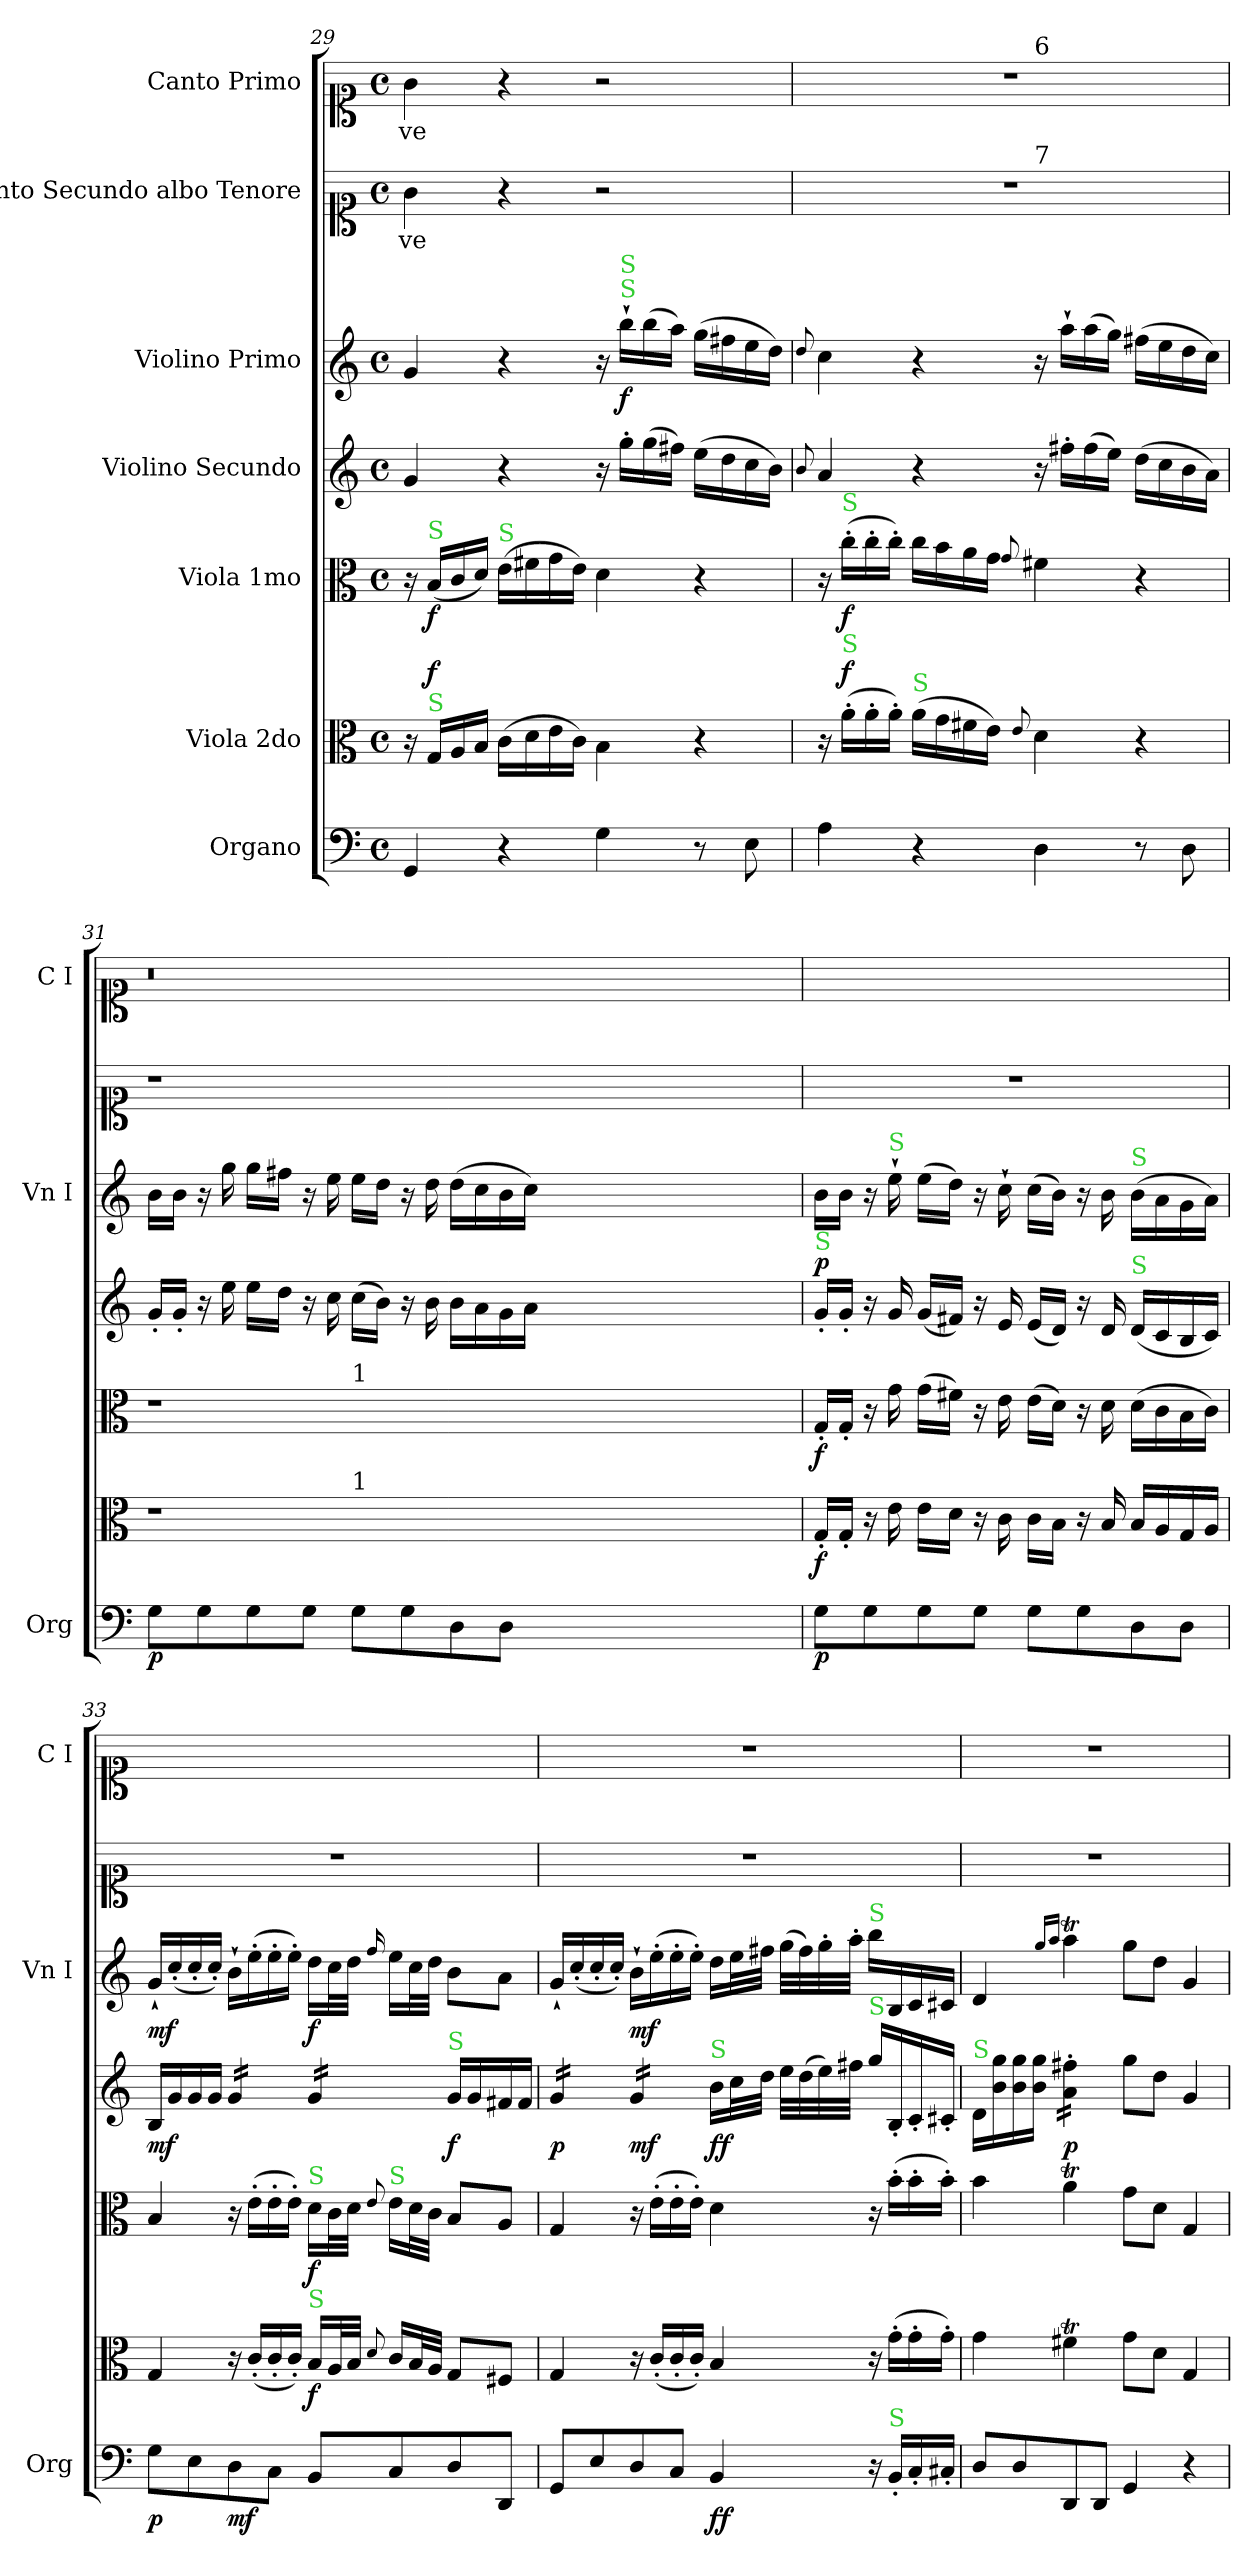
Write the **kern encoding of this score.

**kern	**dynam	**kern	**dynam	**kern	**dynam	**kern	**dynam	**kern	**dynam	**kern	**text	**kern	**text
*part7	*part7	*part6	*part6	*part5	*part5	*part4	*part4	*part3	*part3	*part2	*part2	*part1	*part1
*staff7	*staff7	*staff6	*staff6	*staff5	*staff5	*staff4	*staff4	*staff3	*staff3	*staff2	*staff2	*staff1	*staff1
*I"Organo	*	*I"Viola 2do	*	*I"Viola 1mo	*	*I"Violino Secundo	*	*I"Violino Primo	*	*I"Canto Secundo albo Tenore	*	*I"Canto Primo	*
*I'Org	*	*	*	*	*	*	*	*I'Vn I	*	*	*	*I'C I	*
*clefF4	*	*clefC3	*	*clefC3	*	*clefG2	*	*clefG2	*	*clefC1	*	*clefC1	*
*k[]	*	*k[]	*	*k[]	*	*k[]	*	*k[]	*	*k[]	*	*k[]	*
*C:	*	*C:	*	*C:	*	*C:	*	*C:	*	*C:	*	*C:	*
*M4/4	*	*M4/4	*	*M4/4	*	*M4/4	*	*M4/4	*	*M4/4	*	*M4/4	*
*met(c)	*	*met(c)	*	*met(c)	*	*met(c)	*	*met(c)	*	*met(c)	*	*met(c)	*
=29	=29	=29	=29	=29	=29	=29	=29	=29	=29	=29	=29	=29	=29
4GG/	.	16r	.	16r	.	4g/	.	4g/	.	4g\	-ve	4g\	-ve
!	!	!	!	!LO:TX:a:color=limegreen:t=S	!	!	!	!	!	!	!	!	!
!	!	!LO:TX:a:color=limegreen:t=S	!	!	!	!	!	!	!	!	!	!	!
!	!	!	!LO:DY:a	!	!LO:DY:b	!	!	!	!	!	!	!	!
.	.	16G/LL	f	(16B/LL	f	.	.	.	.	.	.	.	.
.	.	16A/	.	16c/	.	.	.	.	.	.	.	.	.
.	.	16B/JJ	.	16d/JJ)	.	.	.	.	.	.	.	.	.
!	!	!	!	!LO:TX:a:color=limegreen:t=S	!	!	!	!	!	!	!	!	!
4r	.	(16c\LL	.	(16e\LL	.	4r	.	4r	.	4r	.	4r	.
.	.	16d\	.	16f#X\	.	.	.	.	.	.	.	.	.
.	.	16e\	.	16g\	.	.	.	.	.	.	.	.	.
.	.	16c\JJ)	.	16e\JJ)	.	.	.	.	.	.	.	.	.
4G\	.	4B\	.	4d\	.	16r	.	16r	.	2r	.	2r	.
!	!	!	!	!	!	!	!	!LO:TX:a:color=limegreen:t=S	!	!	!	!	!
!	!	!	!	!	!	!	!	!LO:TX:a:color=limegreen:t=S	!	!	!	!	!
!	!	!	!	!	!	!	!	!	!LO:DY:b	!	!	!	!
.	.	.	.	.	.	16gg'\LL	.	16bb`\LL	f	.	.	.	.
.	.	.	.	.	.	(16gg\	.	(16bb\	.	.	.	.	.
.	.	.	.	.	.	16ff#X\JJ)	.	16aa\JJ)	.	.	.	.	.
8r	.	4r	.	4r	.	(16ee\LL	.	(16gg\LL	.	.	.	.	.
.	.	.	.	.	.	16dd\	.	16ff#X\	.	.	.	.	.
8E\	.	.	.	.	.	16cc\	.	16ee\	.	.	.	.	.
.	.	.	.	.	.	16b\JJ)	.	16dd\JJ)	.	.	.	.	.
=30	=30	=30	=30	=30	=30	=30	=30	=30	=30	=30	=30	=30	=30
.	.	.	.	.	.	8qqb/	.	8qqdd/	.	.	.	.	.
!	!	!	!	!	!	!	!	!	!	!	!	!LO:TX:a:color=limegreen:t=S	!
!	!	!	!	!	!	!	!	!	!	!LO:TX:a:color=limegreen:t=S	!	!	!
*	*	*	*	*	*	*	*	*	*	*^	*	*^	*
4A\	.	16r	.	16r	.	4a/	.	4cc\	.	1r	2ryy	.	1r	2ryy	.
!	!	!	!	!LO:TX:a:color=limegreen:t=S	!	!	!	!	!	!	!	!	!	!	!
!	!	!LO:TX:a:color=limegreen:t=S	!	!	!	!	!	!	!	!	!	!	!	!	!
!	!	!	!LO:DY:a	!	!LO:DY:b	!	!	!	!	!	!	!	!	!	!
.	.	(16a'\LL	f	(16cc'\LL	f	.	.	.	.	.	.	.	.	.	.
.	.	16a'\	.	16cc'\	.	.	.	.	.	.	.	.	.	.	.
.	.	16a'\JJ)	.	16cc'\JJ)	.	.	.	.	.	.	.	.	.	.	.
!	!	!LO:TX:a:color=limegreen:t=S	!	!	!	!	!	!	!	!	!	!	!	!	!
4r	.	(16a\LL	.	16cc\LL	.	4r	.	4r	.	.	.	.	.	.	.
.	.	16g\	.	16b\	.	.	.	.	.	.	.	.	.	.	.
.	.	16f#X\	.	16a\	.	.	.	.	.	.	.	.	.	.	.
.	.	16e\JJ)	.	16g\JJ	.	.	.	.	.	.	.	.	.	.	.
.	.	8qqe/	.	8qqg/	.	.	.	.	.	.	.	.	.	.	.
!	!	!	!	!	!	!	!	!	!	!	!	!	!	!LO:TX:a:t=6	!
!	!	!	!	!	!	!	!	!	!	!	!LO:TX:a:t=7	!	!	!	!
4D\	.	4d\	.	4f#X\	.	16r	.	16r	.	.	2ryy	.	.	2ryy	.
.	.	.	.	.	.	16ff#X'\LL	.	16aa`\LL	.	.	.	.	.	.	.
.	.	.	.	.	.	(16ff#\	.	(16aa\	.	.	.	.	.	.	.
.	.	.	.	.	.	16ee\JJ)	.	16gg\JJ)	.	.	.	.	.	.	.
8r	.	4r	.	4r	.	(16dd\LL	.	(16ff#X\LL	.	.	.	.	.	.	.
.	.	.	.	.	.	16cc\	.	16ee\	.	.	.	.	.	.	.
8D\	.	.	.	.	.	16b\	.	16dd\	.	.	.	.	.	.	.
.	.	.	.	.	.	16a\JJ)	.	16cc\JJ)	.	.	.	.	.	.	.
=31	=31	=31	=31	=31	=31	=31	=31	=31	=31	=31	=31	=31	=31	=31	=31
!	!	!	!	!LO:TX:a:color=limegreen:t=S	!	!	!	!	!	!	!	!	!	!	!
!	!	!LO:TX:a:color=limegreen:t=S	!	!	!	!	!	!	!	!	!	!	!	!	!
!	!LO:DY:b	!	!	!	!	!	!	!	!	!	!	!	!	!	!
*	*	*	*	*	*	*	*	*	*	*v	*v	*	*	*	*
*	*	*^	*	*^	*	*	*	*	*	*	*	*v	*v	*
8G\L	p	1r	2ryy	.	1r	2ryy	.	16g'/LL	.	16b\LL	.	1r	.	0.r	.
.	.	.	.	.	.	.	.	16g'/JJ	.	16b\JJ	.	.	.	.	.
8G\	.	.	.	.	.	.	.	16r	.	16r	.	.	.	.	.
.	.	.	.	.	.	.	.	16ee\	.	16gg\	.	.	.	.	.
8G\	.	.	.	.	.	.	.	16ee\LL	.	16gg\LL	.	.	.	.	.
.	.	.	.	.	.	.	.	16dd\JJ	.	16ff#X\JJ	.	.	.	.	.
8G\J	.	.	.	.	.	.	.	16r	.	16r	.	.	.	.	.
.	.	.	.	.	.	.	.	16cc\	.	16ee\	.	.	.	.	.
!	!	!	!	!	!	!LO:TX:a:t=1	!	!	!	!	!	!	!	!	!
!	!	!	!LO:TX:a:t=1	!	!	!	!	!	!	!	!	!	!	!	!
8G\L	.	.	1ryy	.	.	1ryy	.	(16cc\LL	.	16ee\LL	.	.	.	.	.
.	.	.	.	.	.	.	.	16b\JJ)	.	16dd\JJ	.	.	.	.	.
8G\	.	.	.	.	.	.	.	16r	.	16r	.	.	.	.	.
.	.	.	.	.	.	.	.	16b\	.	16dd\	.	.	.	.	.
8D\	.	.	.	.	.	.	.	16b\LL	.	(16dd\LL	.	.	.	.	.
.	.	.	.	.	.	.	.	16a\	.	16cc\	.	.	.	.	.
8D\J	.	.	.	.	.	.	.	16g\	.	16b\	.	.	.	.	.
.	.	.	.	.	.	.	.	16a\JJ	.	16cc\JJ)	.	.	.	.	.
0ryy	.	0ryy	.	.	0ryy	.	.	0ryy	.	0ryy	.	0ryy	.	.	.
.	.	.	1.ryy	.	.	1.ryy	.	.	.	.	.	.	.	.	.
=32	=32	=32	=32	=32	=32	=32	=32	=32	=32	=32	=32	=32	=32	=32	=32
!	!	!	!	!	!	!	!	!LO:TX:a:color=limegreen:t=S	!	!	!	!	!	!	!
!	!	!	!	!	!LO:TX:a:color=limegreen:t=S	!	!	!	!	!	!	!	!	!	!
!	!	!LO:TX:a:color=limegreen:t=S	!	!	!	!	!	!	!	!	!	!	!	!	!
!	!LO:DY:b	!	!	!LO:DY:b	!	!	!LO:DY:b	!	!LO:DY:a	!	!	!	!	!	!
*	*	*v	*v	*	*	*	*	*	*	*	*	*	*	*	*
*	*	*	*	*v	*v	*	*	*	*	*	*	*	*	*
8G\L	p	16G'/LL	f	16G'/LL	f	16g'/LL	p	16b\LL	.	1r	.	1ryy	.
.	.	16G'/JJ	.	16G'/JJ	.	16g'/JJ	.	16b\JJ	.	.	.	.	.
8G\	.	16r	.	16r	.	16r	.	16r	.	.	.	.	.
!	!	!	!	!	!	!	!	!LO:TX:a:color=limegreen:t=S	!	!	!	!	!
.	.	16e\	.	16g\	.	16g/	.	16ee`\	.	.	.	.	.
8G\	.	16e\LL	.	(16g\LL	.	(16g/LL	.	(16ee\LL	.	.	.	.	.
.	.	16d\JJ	.	16f#X\JJ)	.	16f#X/JJ)	.	16dd\JJ)	.	.	.	.	.
8G\J	.	16r	.	16r	.	16r	.	16r	.	.	.	.	.
.	.	16c\	.	16e\	.	16e/	.	16cc`\	.	.	.	.	.
8G\L	.	16c\LL	.	(16e\LL	.	(16e/LL	.	(16cc\LL	.	.	.	.	.
.	.	16B\JJ	.	16d\JJ)	.	16d/JJ)	.	16b\JJ)	.	.	.	.	.
8G\	.	16r	.	16r	.	16r	.	16r	.	.	.	.	.
.	.	16B/	.	16d\	.	16d/	.	16b\	.	.	.	.	.
!	!	!	!	!	!	!	!	!LO:TX:a:color=limegreen:t=S	!	!	!	!	!
!	!	!	!	!	!	!LO:TX:a:color=limegreen:t=S	!	!	!	!	!	!	!
8D\	.	16B/LL	.	(16d\LL	.	(16d/LL	.	(16b\LL	.	.	.	.	.
.	.	16A/	.	16c\	.	16c/	.	16a\	.	.	.	.	.
8D\J	.	16G/	.	16B\	.	16B/	.	16g\	.	.	.	.	.
.	.	16A/JJ	.	16c\JJ)	.	16c/JJ)	.	16a\JJ)	.	.	.	.	.
=33	=33	=33	=33	=33	=33	=33	=33	=33	=33	=33	=33	=33	=33
!	!LO:DY:b	!	!	!	!	!	!LO:DY:b	!	!LO:DY:b	!	!	!	!
8G\L	p	4G/	.	4B/	.	16B/LL	mf	16g`/LL	mf	1r	.	1ryy	.
.	.	.	.	.	.	16g/	.	(16cc'/	.	.	.	.	.
8E\	.	.	.	.	.	16g/	.	16cc'/	.	.	.	.	.
.	.	.	.	.	.	16g/JJ	.	16cc'/JJ)	.	.	.	.	.
!	!LO:DY:b	!	!	!	!	!	!	!	!	!	!	!	!
*	*	*	*	*	*	*tremolo	*	*	*	*	*	*	*
8D\	mf	16r	.	16r	.	16g/LL	.	16b`\LL	.	.	.	.	.
.	.	(16c'/LL	.	(16e'\LL	.	16g/	.	(16ee'\	.	.	.	.	.
8C\J	.	16c'/	.	16e'\	.	16g/	.	16ee'\	.	.	.	.	.
.	.	16c'/JJ)	.	16e'\JJ)	.	16g/JJ	.	16ee'\JJ)	.	.	.	.	.
!	!	!	!	!LO:TX:a:color=limegreen:t=S	!	!	!	!	!	!	!	!	!
!	!	!LO:TX:a:color=limegreen:t=S	!	!	!	!	!	!	!	!	!	!	!
!	!	!	!LO:DY:b	!	!LO:DY:b	!	!	!	!LO:DY:b	!	!	!	!
8BB/L	.	16B/LL	f	16d\LL	f	16g/LL	.	16dd\LL	f	.	.	.	.
.	.	32A/L	.	32c\L	.	16g/	.	32cc\L	.	.	.	.	.
.	.	32B/JJJ	.	32d\JJJ	.	.	.	32dd\JJJ	.	.	.	.	.
.	.	8qqd/	.	8qqe/	.	.	.	16qqff/	.	.	.	.	.
!	!	!	!	!LO:TX:a:color=limegreen:t=S	!	!	!	!	!	!	!	!	!
8C/	.	16c/LL	.	16e\LL	.	16g/	.	16ee\LL	.	.	.	.	.
.	.	32B/L	.	32d\L	.	16g/JJ	.	32cc\L	.	.	.	.	.
*	*	*	*	*	*	*Xtremolo	*	*	*	*	*	*	*
.	.	32A/JJJ	.	32c\JJJ	.	.	.	32dd\JJJ	.	.	.	.	.
!	!	!	!	!	!	!LO:TX:a:color=limegreen:t=S	!	!	!	!	!	!	!
!	!	!	!	!	!	!	!LO:DY:b	!	!	!	!	!	!
8D/	.	8G/L	.	8B/L	.	16g/LL	f	8b\L	.	.	.	.	.
.	.	.	.	.	.	16g/	.	.	.	.	.	.	.
8DD/J	.	8F#X/J	.	8A/J	.	16f#X/	.	8a\J	.	.	.	.	.
.	.	.	.	.	.	16f#/JJ	.	.	.	.	.	.	.
=34	=34	=34	=34	=34	=34	=34	=34	=34	=34	=34	=34	=34	=34
!	!	!	!	!	!	!LO:TX:a:color=limegreen:t=S	!	!	!	!	!	!	!
!	!	!	!	!	!	!	!LO:DY:b	!	!	!	!	!	!
*	*	*	*	*	*	*tremolo	*	*	*	*	*	*	*
8GG/L	.	4G/	.	4G/	.	16g/LL	p	16g`/LL	.	1r	.	1r	.
.	.	.	.	.	.	16g/	.	(16cc'/	.	.	.	.	.
8E/	.	.	.	.	.	16g/	.	16cc'/	.	.	.	.	.
.	.	.	.	.	.	16g/JJ	.	16cc'/JJ)	.	.	.	.	.
!	!	!	!	!	!	!	!LO:DY:b	!	!LO:DY:b	!	!	!	!
8D/	.	16r	.	16r	.	16g/LL	mf	16b`\LL	mf	.	.	.	.
.	.	(16c'/LL	.	(16e'\LL	.	16g/	.	(16ee'\	.	.	.	.	.
8C/J	.	16c'/	.	16e'\	.	16g/	.	16ee'\	.	.	.	.	.
.	.	16c'/JJ)	.	16e'\JJ)	.	16g/JJ	.	16ee'\JJ)	.	.	.	.	.
*	*	*	*	*	*	*Xtremolo	*	*	*	*	*	*	*
!	!	!	!	!	!	!LO:TX:a:color=limegreen:t=S	!	!	!	!	!	!	!
!	!LO:DY:b	!	!	!	!	!	!LO:DY:b	!	!	!	!	!	!
4BB/	ff	4B/	.	4d\	.	16b\LL	ff	16dd\LL	.	.	.	.	.
.	.	.	.	.	.	32cc\L	.	32ee\L	.	.	.	.	.
.	.	.	.	.	.	32dd\JJJ	.	32ff#X\JJJ	.	.	.	.	.
.	.	.	.	.	.	32ee\LLL	.	(32gg\LLL	.	.	.	.	.
.	.	.	.	.	.	(32dd\	.	32ff#\)	.	.	.	.	.
.	.	.	.	.	.	32ee\)	.	32gg'\	.	.	.	.	.
.	.	.	.	.	.	32ff#X\JJJ	.	32aa'\JJJ	.	.	.	.	.
!	!	!	!	!	!	!	!	!LO:TX:a:color=limegreen:t=S	!	!	!	!	!
!	!	!	!	!	!	!LO:TX:a:color=limegreen:t=S	!	!	!	!	!	!	!
16r	.	16r	.	16r	.	16gg\LL	.	16bb\LL	.	.	.	.	.
!LO:TX:a:color=limegreen:t=S	!	!	!	!	!	!	!	!	!	!	!	!	!
16BB'/LL	.	(16g'\LL	.	(16b'\LL	.	16B'/	.	16B/	.	.	.	.	.
16C'/	.	16g'\	.	16b'\	.	16c'/	.	16c/	.	.	.	.	.
16C#X'/JJ	.	16g'\JJ)	.	16b'\JJ)	.	16c#X'/JJ	.	16c#X/JJ	.	.	.	.	.
=35	=35	=35	=35	=35	=35	=35	=35	=35	=35	=35	=35	=35	=35
!	!	!	!	!	!	!LO:TX:a:color=limegreen:t=S	!	!	!	!	!	!	!
8D/L	.	4g\	.	4b\	.	16d\LL	.	4d/	.	1r	.	1r	.
.	.	.	.	.	.	16b\ 16gg\	.	.	.	.	.	.	.
8D/	.	.	.	.	.	16b\ 16gg\	.	.	.	.	.	.	.
.	.	.	.	.	.	16b\ 16gg\JJ	.	.	.	.	.	.	.
.	.	.	.	.	.	.	.	16qqgg/LL	.	.	.	.	.
.	.	.	.	.	.	.	.	16qqaa/JJ	.	.	.	.	.
!	!	!	!	!	!	!LO:TX:a:color=limegreen:t=S	!	!	!	!	!	!	!
!	!	!	!	!	!	!	!LO:DY:b	!	!	!	!	!	!
*	*	*	*	*	*	*tremolo	*	*	*	*	*	*	*
8DD/	.	4f#Xt\	.	4aT\	.	16a'\ 16ff#X'\LL	p	4aaT\	.	.	.	.	.
.	.	.	.	.	.	16a'\ 16ff#X'\	.	.	.	.	.	.	.
8DD/J	.	.	.	.	.	16a'\ 16ff#X'\	.	.	.	.	.	.	.
.	.	.	.	.	.	16a'\ 16ff#X'\JJ	.	.	.	.	.	.	.
*	*	*	*	*	*	*Xtremolo	*	*	*	*	*	*	*
4GG/	.	8g\L	.	8g\L	.	8gg\L	.	8gg\L	.	.	.	.	.
.	.	8d\J	.	8d\J	.	8dd\J	.	8dd\J	.	.	.	.	.
4r	.	4G/	.	4G/	.	4g/	.	4g/	.	.	.	.	.
=	=	=	=	=	=	=	=	=	=	=	=	=	=
*-	*-	*-	*-	*-	*-	*-	*-	*-	*-	*-	*-	*-	*-
